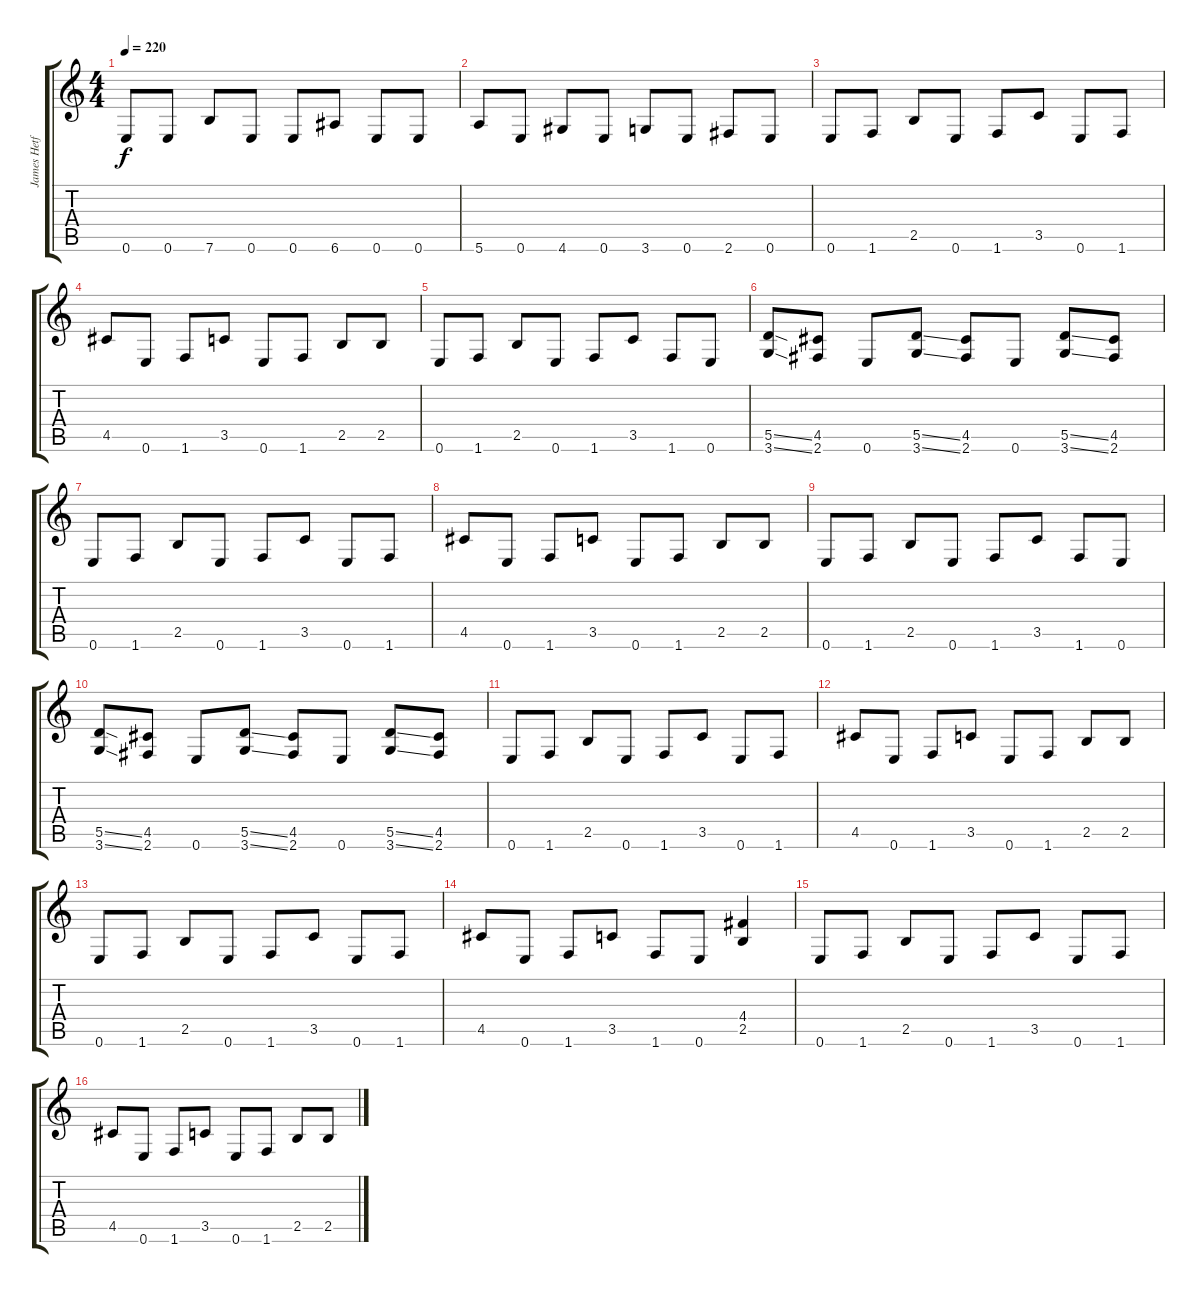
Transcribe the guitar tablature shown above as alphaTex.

\track ("James Hetfield Distortion" "James Hetf") {instrument distortionguitar}
\staff {score tabs}
\tuning (E4 B3 G3 D3 A2 E2) {hide}
\ts (4 4)
\tempo 220
\clef g2
\ks c
0.6.8{dy f} 0.6.8 7.6.8 0.6.8 0.6.8 6.6.8 0.6.8 0.6.8 |
5.6.8 0.6.8 4.6.8 0.6.8 3.6.8 0.6.8 2.6.8 0.6.8 |
0.6.8 1.6.8 2.5.8 0.6.8 1.6.8 3.5.8 0.6.8 1.6.8 |
4.5.8 0.6.8 1.6.8 3.5.8 0.6.8 1.6.8 2.5.8 2.5.8 |
0.6.8 1.6.8 2.5.8 0.6.8 1.6.8 3.5.8 1.6.8 0.6.8 |
(5.5{ss} 3.6{ss}).8 (4.5 2.6).8 0.6.8 (5.5{ss} 3.6{ss}).8 (4.5 2.6).8 0.6.8 (5.5{ss} 3.6{ss}).8 (4.5 2.6).8 |
0.6.8 1.6.8 2.5.8 0.6.8 1.6.8 3.5.8 0.6.8 1.6.8 |
4.5.8 0.6.8 1.6.8 3.5.8 0.6.8 1.6.8 2.5.8 2.5.8 |
0.6.8 1.6.8 2.5.8 0.6.8 1.6.8 3.5.8 1.6.8 0.6.8 |
(5.5{ss} 3.6{ss}).8 (4.5 2.6).8 0.6.8 (5.5{ss} 3.6{ss}).8 (4.5 2.6).8 0.6.8 (5.5{ss} 3.6{ss}).8 (4.5 2.6).8 |
0.6.8 1.6.8 2.5.8 0.6.8 1.6.8 3.5.8 0.6.8 1.6.8 |
4.5.8 0.6.8 1.6.8 3.5.8 0.6.8 1.6.8 2.5.8 2.5.8 |
0.6.8 1.6.8 2.5.8 0.6.8 1.6.8 3.5.8 0.6.8 1.6.8 |
4.5.8 0.6.8 1.6.8 3.5.8 1.6.8 0.6.8 (4.4 2.5).4 |
0.6.8 1.6.8 2.5.8 0.6.8 1.6.8 3.5.8 0.6.8 1.6.8 |
4.5.8 0.6.8 1.6.8 3.5.8 0.6.8 1.6.8 2.5.8 2.5.8
